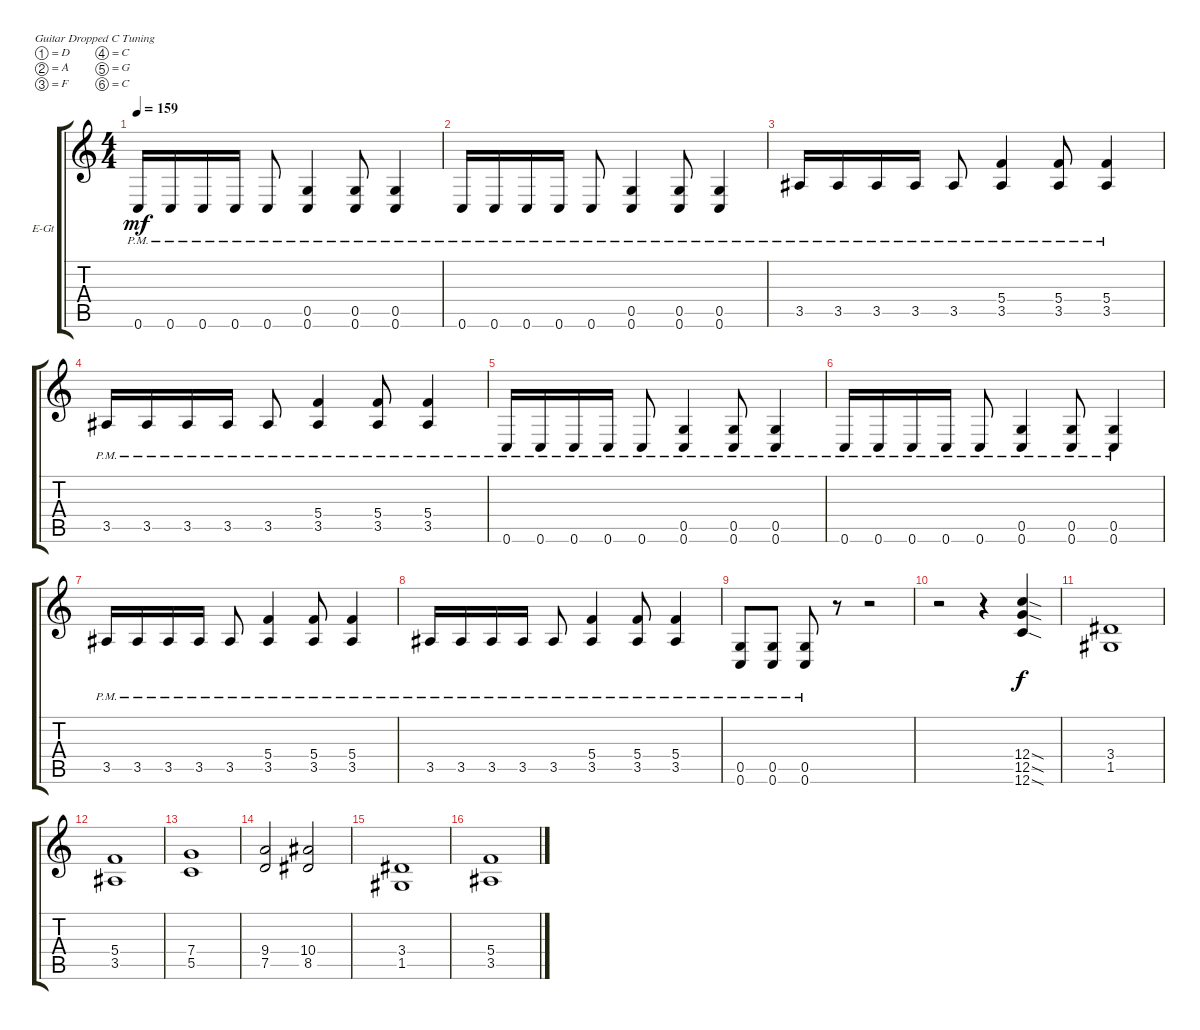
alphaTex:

\defaultSystemsLayout 4
\bracketExtendMode groupsimilarinstruments
\firstSystemTrackNameOrientation horizontal
\otherSystemsTrackNameOrientation horizontal
\track ("Electric Guitar" "E-Gt") {instrument distortionguitar}
\staff {score tabs}
\tuning (D4 A3 F3 C3 G2 C2)
\ts (4 4)
\tempo 159
\clef g2
\ks c
0.6{pm}.16{dy mf} 0.6{pm}.16 0.6{pm}.16 0.6{pm}.16 0.6{pm}.8 (0.6{pm} 0.5{pm}).4 (0.6{pm} 0.5{pm}).8 (0.6{pm} 0.5{pm}).4 |
0.6{pm}.16 0.6{pm}.16 0.6{pm}.16 0.6{pm}.16 0.6{pm}.8 (0.6{pm} 0.5{pm}).4 (0.6{pm} 0.5{pm}).8 (0.6{pm} 0.5{pm}).4 |
3.5{pm}.16 3.5{pm}.16 3.5{pm}.16 3.5{pm}.16 3.5{pm}.8 (3.5{pm} 5.4{pm}).4 (5.4{pm} 3.5{pm}).8 (5.4{pm} 3.5{pm}).4 |
3.5{pm}.16 3.5{pm}.16 3.5{pm}.16 3.5{pm}.16 3.5{pm}.8 (3.5{pm} 5.4{pm}).4 (5.4{pm} 3.5{pm}).8 (5.4{pm} 3.5{pm}).4 |
0.6{pm}.16 0.6{pm}.16 0.6{pm}.16 0.6{pm}.16 0.6{pm}.8 (0.6{pm} 0.5{pm}).4 (0.6{pm} 0.5{pm}).8 (0.6{pm} 0.5{pm}).4 |
0.6{pm}.16 0.6{pm}.16 0.6{pm}.16 0.6{pm}.16 0.6{pm}.8 (0.6{pm} 0.5{pm}).4 (0.6{pm} 0.5{pm}).8 (0.6{pm} 0.5{pm}).4 |
3.5{pm}.16 3.5{pm}.16 3.5{pm}.16 3.5{pm}.16 3.5{pm}.8 (3.5{pm} 5.4{pm}).4 (5.4{pm} 3.5{pm}).8 (5.4{pm} 3.5{pm}).4 |
3.5{pm}.16 3.5{pm}.16 3.5{pm}.16 3.5{pm}.16 3.5{pm}.8 (3.5{pm} 5.4{pm}).4 (5.4{pm} 3.5{pm}).8 (5.4{pm} 3.5{pm}).4 |
(0.6{pm} 0.5{pm}).8 (0.6{pm} 0.5{pm}).8 (0.6{pm} 0.5{pm}).8 r.8 r.2 |
r.2 r.4 (12.5{sod} 12.6{sod} 12.4{sod}).4{dy f} |
(1.5 3.4).1 |
(3.5 5.4).1 |
(5.5 7.4).1 |
(7.5 9.4).2 (8.5 10.4).2 |
(1.5 3.4).1 |
(3.5 5.4).1
